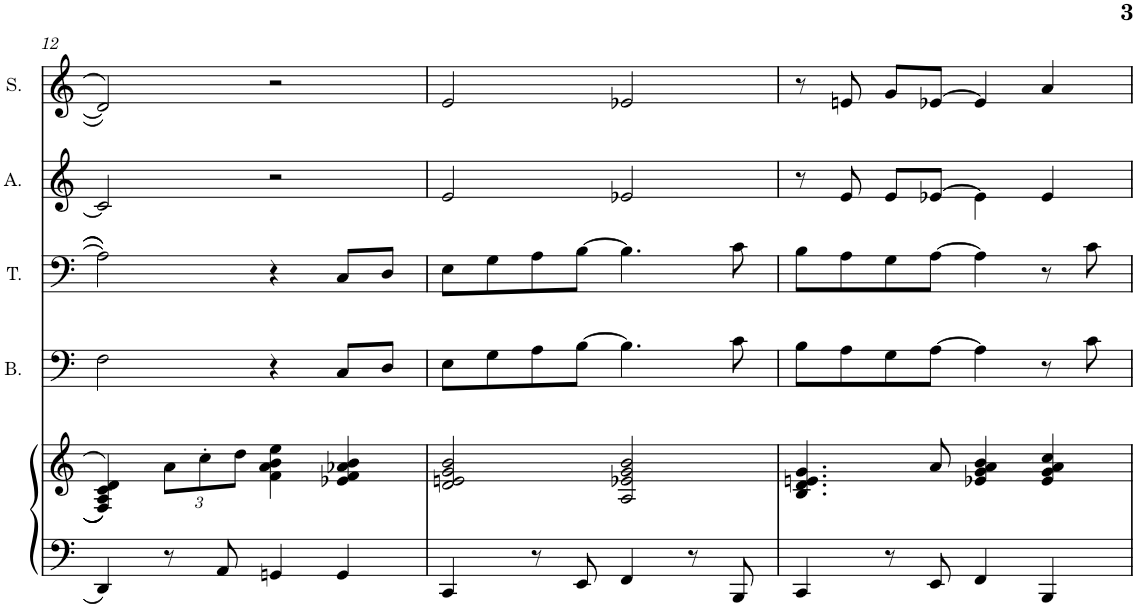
**kern	**kern	**kern	**kern	**kern	**kern
*part5	*part5	*part4	*part3	*part2	*part1
*staff6	*staff5	*staff4	*staff3	*staff2	*staff1
*I"Piano	*	*I"Bass	*I"Tenor	*I"Alto	*I"Soprano
*I'Pno	*	*I'B.	*I'T.	*I'A.	*I'S.
!!LO:PB:g=z
*clefF4	*clefG2	*clefF4	*clefF4	*clefG2	*clefG2
*k[]	*k[]	*k[]	*k[]	*k[]	*k[]
*M4/4	*M4/4	*M4/4	*M4/4	*M4/4	*M4/4
=12	=12	=12	=12	=12	=12
4DD/	4F/ 4A/ 4c/ 4d/	2F\	2A\]	2c/]	2d/]
*	*Xbrackettup	*	*	*	*
8r	12a\L	.	.	.	.
.	12cc'\	.	.	.	.
8AA/	.	.	.	.	.
.	12dd\J	.	.	.	.
4GGn/	4f\ 4a\ 4b\ 4ee\	4r	4r	2r	2r
4GG/	4e-X/ 4f/ 4a-X/ 4b/	8C/L	8C/L	.	.
.	.	8D/J	8D/J	.	.
=13	=13	=13	=13	=13	=13
4CC/	2d/ 2en/ 2g/ 2b/	8E\L	8E\L	2e/	2e/
.	.	8G\	8G\	.	.
8r	.	8A\	8A\	.	.
8EE/	.	[>8B\J	[>8B\J	.	.
4FF/	2A/ 2e-X/ 2g/ 2b/	4.B\]	4.B\]	2e-X/	2e-X/
8r	.	.	.	.	.
8BBB/	.	8c\	8c\	.	.
=14	=14	=14	=14	=14	=14
4CC/	4.B/ 4.d/ 4.en/ 4.g/	8B\L	8B\L	8r	8r
.	.	8A\	8A\	8e/	8en/
8r	.	8G\	8G\	8e/L	8g/L
8EE/	8a/	[>8A\J	[>8A\J	[8e-X/J	[>8e-X/J
4FF/	4e-X/ 4g/ 4a/ 4b/	4A\]	4A\]	4e-\]	4e-/]
4BBB/	4e-/ 4g/ 4a/ 4cc/	8r	8r	4e-/	4a/
.	.	8c\	8c\	.	.
=	=	=	=	=	=
*-	*-	*-	*-	*-	*-
